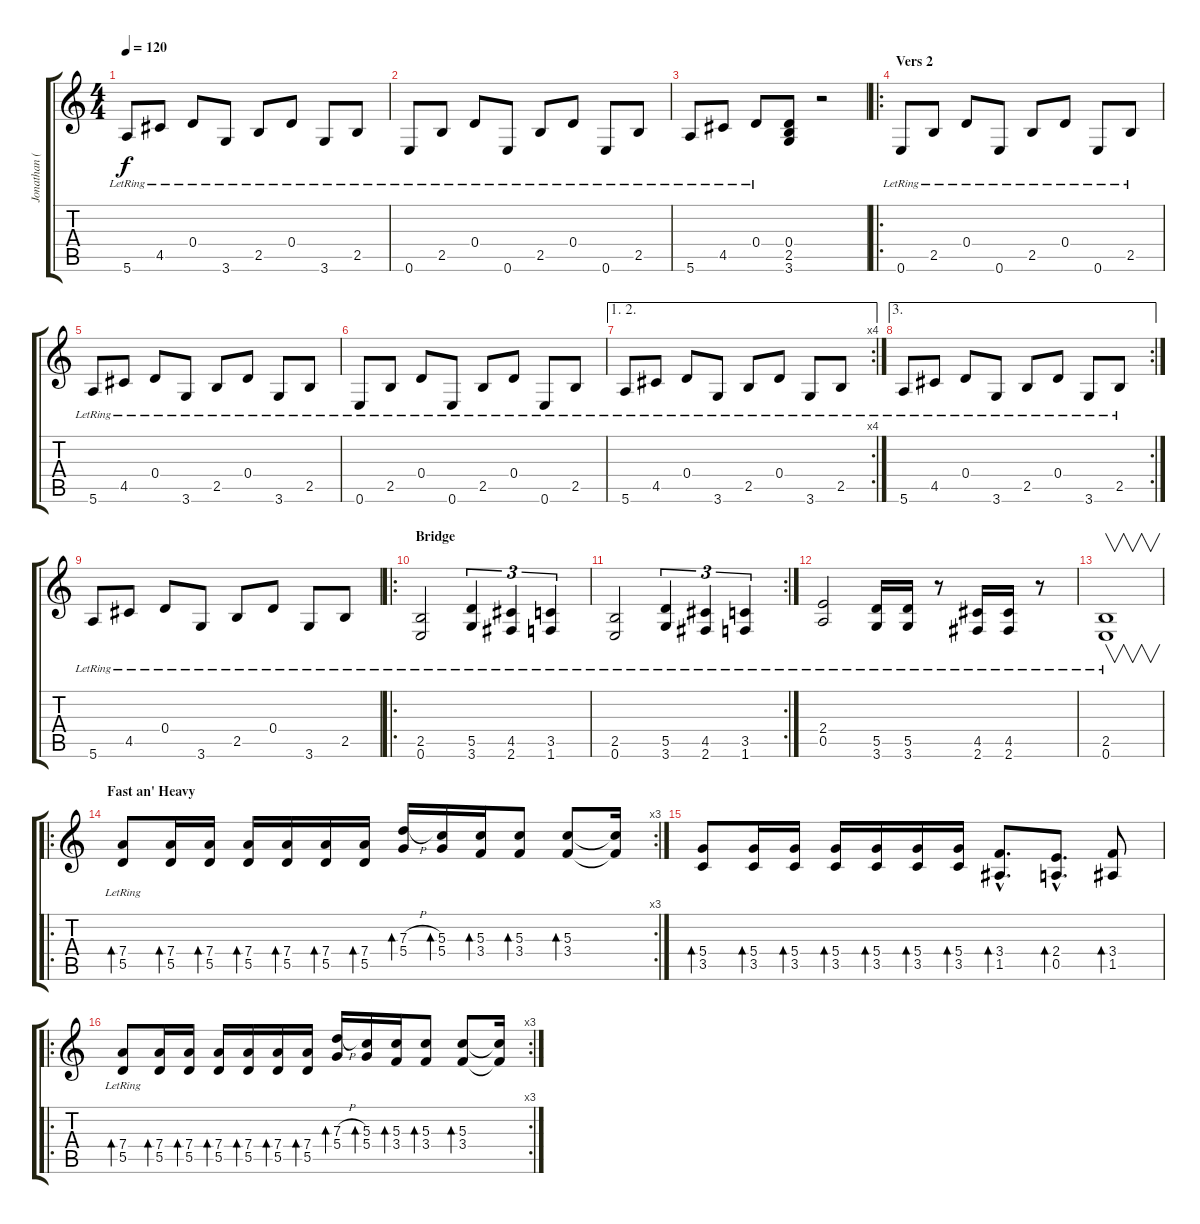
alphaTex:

\track ("Jonathan (clean)" "Jonathan (") {instrument electricguitarmuted}
\staff {score tabs}
\tuning (E4 B3 G3 D3 A2 E2) {hide}
\ts (4 4)
\tempo 120
\clef g2
\ks c
5.6{lr}.8{dy f} 4.5{lr}.8 0.4{lr}.8 3.6{lr}.8 2.5{lr}.8 0.4{lr}.8 3.6{lr}.8 2.5{lr}.8 |
0.6{lr}.8 2.5{lr}.8 0.4{lr}.8 0.6{lr}.8 2.5{lr}.8 0.4{lr}.8 0.6{lr}.8 2.5{lr}.8 |
5.6{lr}.8 4.5{lr}.8 0.4{lr}.8 (0.4 2.5 3.6).8 r.2 |
\ro
\section ("" "Vers 2")
0.6{lr}.8 2.5{lr}.8 0.4{lr}.8 0.6{lr}.8 2.5{lr}.8 0.4{lr}.8 0.6{lr}.8 2.5{lr}.8 |
5.6{lr}.8 4.5{lr}.8 0.4{lr}.8 3.6{lr}.8 2.5{lr}.8 0.4{lr}.8 3.6{lr}.8 2.5{lr}.8 |
0.6{lr}.8 2.5{lr}.8 0.4{lr}.8 0.6{lr}.8 2.5{lr}.8 0.4{lr}.8 0.6{lr}.8 2.5{lr}.8 |
\ae (1 2)
\rc 4
5.6{lr}.8 4.5{lr}.8 0.4{lr}.8 3.6{lr}.8 2.5{lr}.8 0.4{lr}.8 3.6{lr}.8 2.5{lr}.8 |
\ae 3
\rc 2
5.6{lr}.8 4.5{lr}.8 0.4{lr}.8 3.6{lr}.8 2.5{lr}.8 0.4{lr}.8 3.6{lr}.8 2.5{lr}.8 |
5.6{lr}.8 4.5{lr}.8 0.4{lr}.8 3.6{lr}.8 2.5{lr}.8 0.4{lr}.8 3.6{lr}.8 2.5{lr}.8 |
\ro
\section ("" "Bridge")
(2.5{lr} 0.6{lr}).2 (5.5{lr} 3.6{lr}).4{tu (3 2)} (4.5{lr} 2.6{lr}).4{tu (3 2)} (3.5{lr} 1.6{lr}).4{tu (3 2)} |
\rc 2
(2.5{lr} 0.6{lr}).2 (5.5{lr} 3.6{lr}).4{tu (3 2)} (4.5{lr} 2.6{lr}).4{tu (3 2)} (3.5{lr} 1.6).4{tu (3 2)} |
(2.4{lr} 0.5{lr}).2 (5.5{lr} 3.6{lr}).16 (5.5{lr} 3.6{lr}).16 r.8 (4.5{lr} 2.6{lr}).16 (4.5{lr} 2.6{lr}).16 r.8 |
(2.5{lr} 0.6{lr}).1{v} |
\ro
\rc 3
\section ("" "Fast an' Heavy")
(7.4{lr} 5.5{lr}).8{bd 60} (7.4 5.5).16{bd 60} (7.4 5.5).16{bd 60} (7.4 5.5).16{bd 60} (7.4 5.5).16{bd 60} (7.4 5.5).16{bd 60} (7.4 5.5).16{bd 60} (7.3{h} 5.4).16{bd 60} (5.3 5.4).16{bd 60} (5.3 3.4).16{bd 60} (5.3 3.4).8{bd 60} (5.3 3.4).8{bd 60} (5.3{t} 3.4{t}).16 |
(5.4 3.5).8{bd 60} (5.4 3.5).16{bd 60} (5.4 3.5).16{bd 60} (5.4 3.5).16{bd 60} (5.4 3.5).16{bd 60} (5.4 3.5).16{bd 60} (5.4 3.5).16{bd 60} (3.4{hac} 1.5{hac}).8{d bd 60} (2.4{hac} 0.5{hac}).8{d bd 60} (3.4 1.5).8{bd 60} |
\ro
\rc 3
(7.4{lr} 5.5{lr}).8{bd 60} (7.4 5.5).16{bd 60} (7.4 5.5).16{bd 60} (7.4 5.5).16{bd 60} (7.4 5.5).16{bd 60} (7.4 5.5).16{bd 60} (7.4 5.5).16{bd 60} (7.3{h} 5.4).16{bd 60} (5.3 5.4).16{bd 60} (5.3 3.4).16{bd 60} (5.3 3.4).8{bd 60} (5.3 3.4).8{bd 60} (5.3{t} 3.4{t}).16
